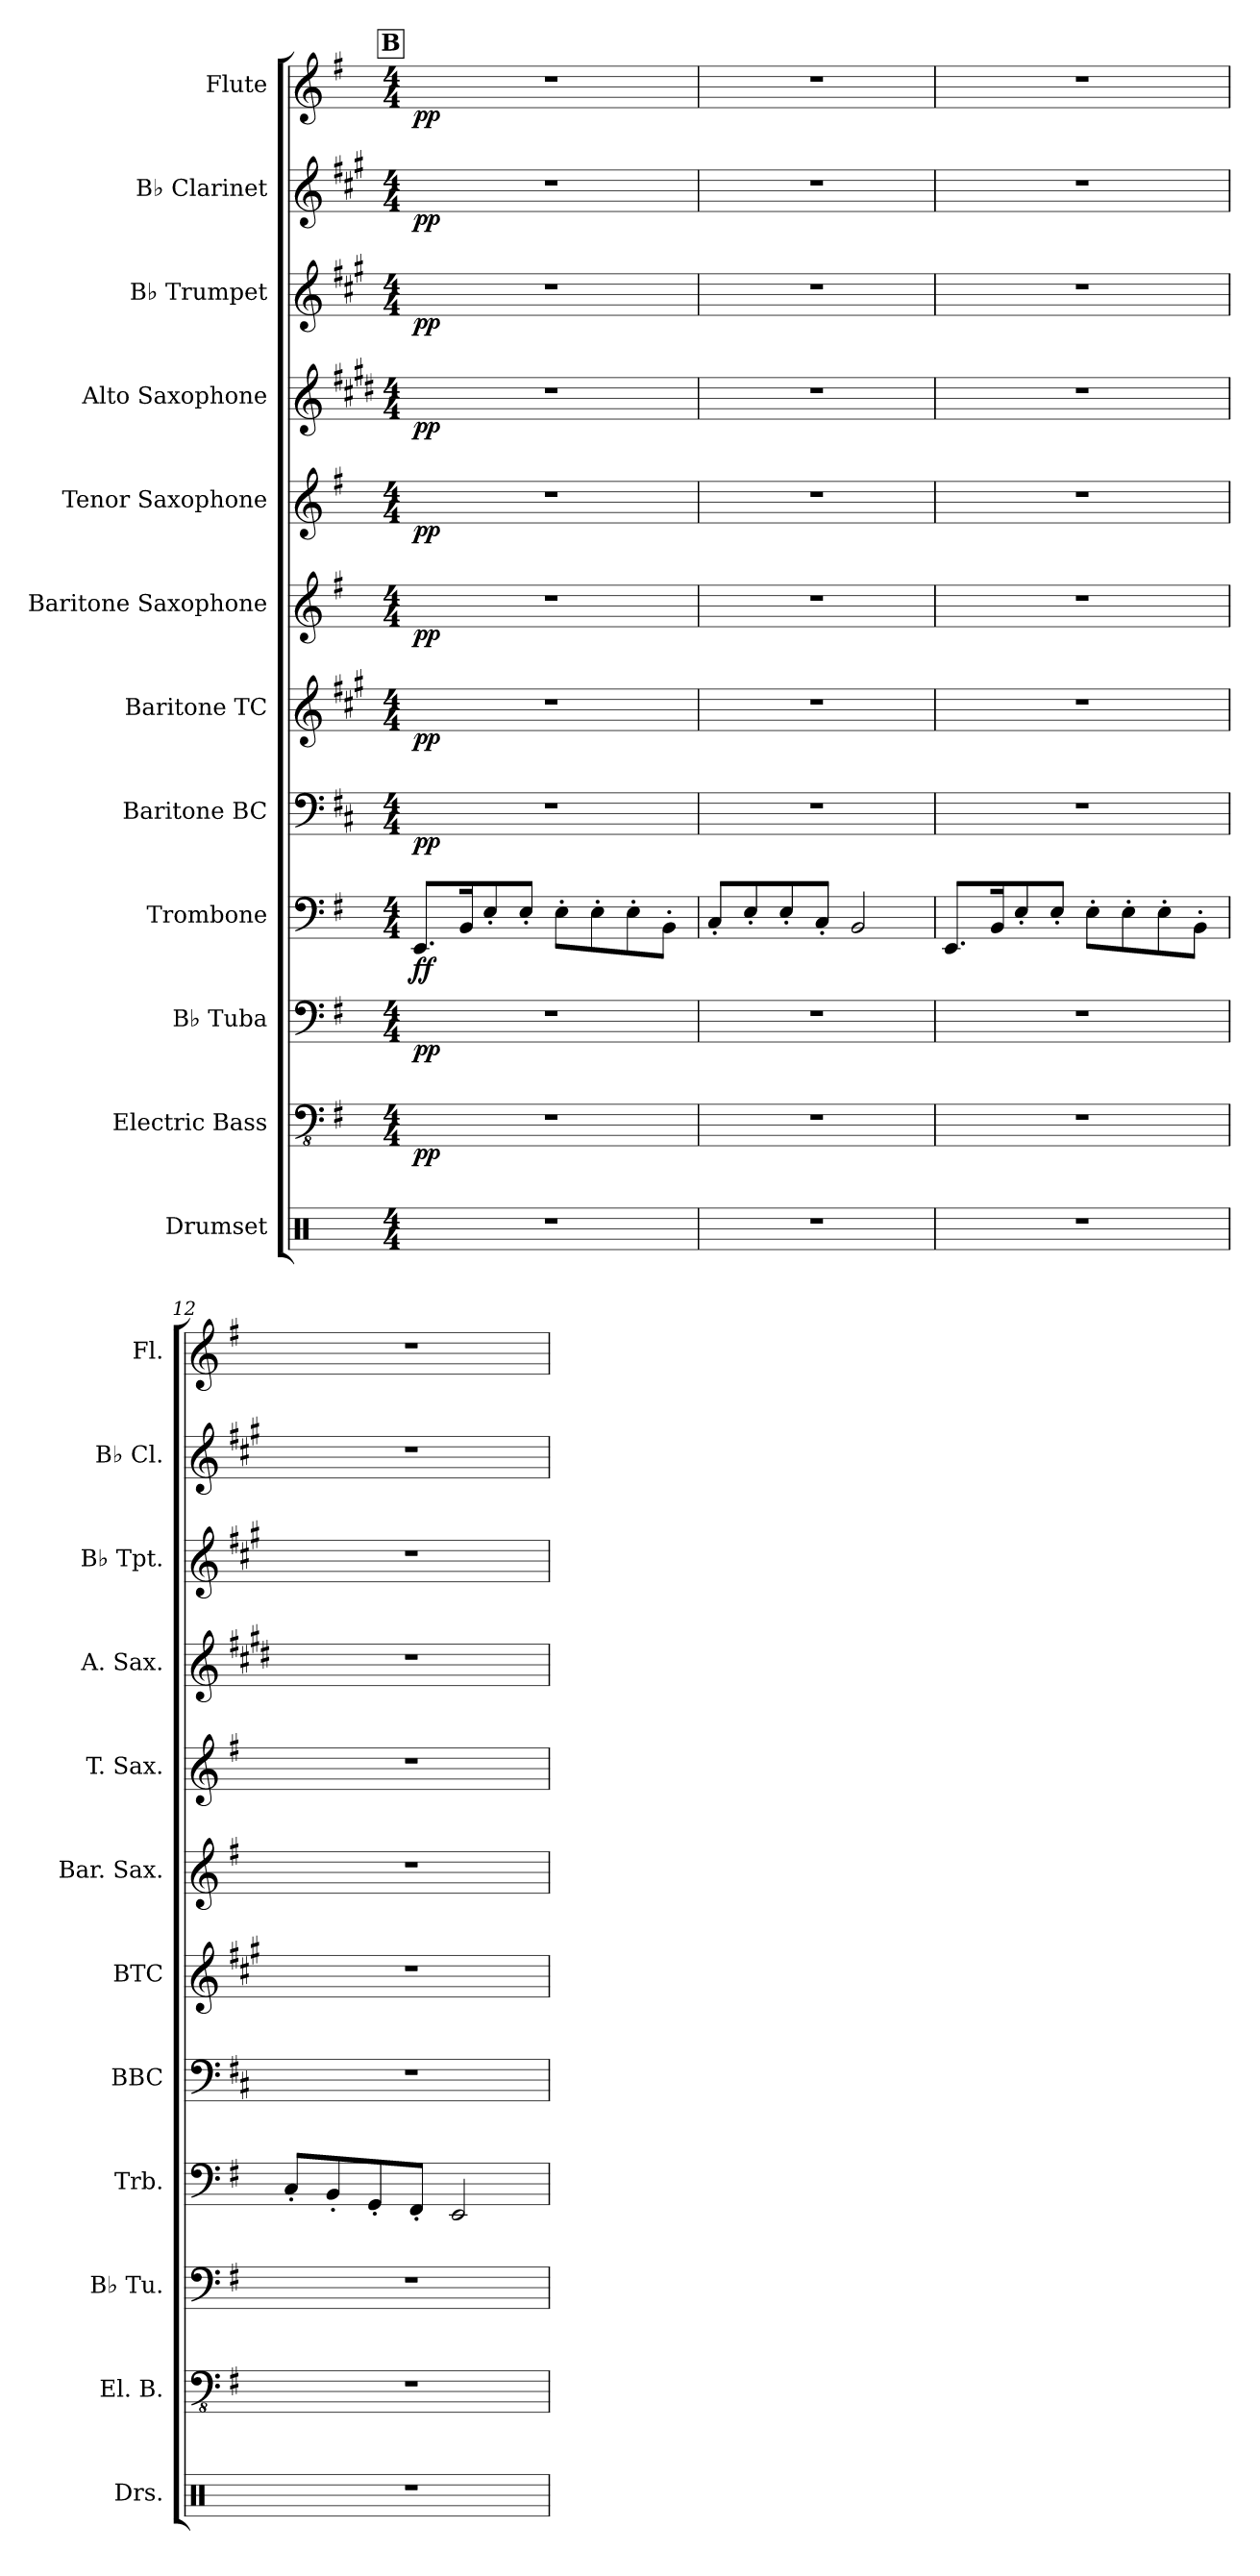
**kern	**kern	**dynam	**kern	**dynam	**kern	**dynam	**kern	**dynam	**kern	**dynam	**kern	**dynam	**kern	**dynam	**kern	**dynam	**kern	**dynam	**kern	**dynam	**kern	**dynam
*part12	*part11	*part11	*part10	*part10	*part9	*part9	*part8	*part8	*part7	*part7	*part6	*part6	*part5	*part5	*part4	*part4	*part3	*part3	*part2	*part2	*part1	*part1
*staff12	*staff11	*staff11	*staff10	*staff10	*staff9	*staff9	*staff8	*staff8	*staff7	*staff7	*staff6	*staff6	*staff5	*staff5	*staff4	*staff4	*staff3	*staff3	*staff2	*staff2	*staff1	*staff1
*I"Drumset	*I"Electric Bass	*	*I"B♭ Tuba	*	*I"Trombone	*	*I"Baritone BC	*	*I"Baritone TC	*	*I"Baritone Saxophone	*	*I"Tenor Saxophone	*	*I"Alto Saxophone	*	*I"B♭ Trumpet	*	*I"B♭ Clarinet	*	*I"Flute	*
*I'Drs.	*I'El. B.	*	*I'B♭ Tu.	*	*I'Trb.	*	*I'BBC	*	*I'BTC	*	*I'Bar. Sax.	*	*I'T. Sax.	*	*I'A. Sax.	*	*I'B♭ Tpt.	*	*I'B♭ Cl.	*	*I'Fl.	*
*clefX	*clefFv4	*	*clefF4	*	*clefF4	*	*clefF4	*	*clefG2	*	*clefG2	*	*clefG2	*	*clefG2	*	*clefG2	*	*clefG2	*	*clefG2	*
*	*	*	*	*	*	*	*ITrd4c7	*	*ITrd1c2	*	*ITrd12c21	*	*ITrd8c14	*	*ITrd5c9	*	*ITrd1c2	*	*ITrd1c2	*	*	*
*k[]	*k[f#]	*	*k[f#]	*	*k[f#]	*	*k[f#]	*	*k[f#]	*	*k[f#]	*	*k[f#]	*	*k[f#]	*	*k[f#]	*	*k[f#]	*	*k[f#]	*
*	*G:	*	*G:	*	*G:	*	*G:	*	*G:	*	*G:	*	*G:	*	*G:	*	*G:	*	*G:	*	*G:	*
*M4/4	*M4/4	*	*M4/4	*	*M4/4	*	*M4/4	*	*M4/4	*	*M4/4	*	*M4/4	*	*M4/4	*	*M4/4	*	*M4/4	*	*M4/4	*
*MM160	*MM160	*	*MM160	*	*MM160	*	*MM160	*	*MM160	*	*MM160	*	*MM160	*	*MM160	*	*MM160	*	*MM160	*	*MM160	*
!!LO:REH:place=s1:a:B:fs=14:t=B
=9	=9	=9	=9	=9	=9	=9	=9	=9	=9	=9	=9	=9	=9	=9	=9	=9	=9	=9	=9	=9	=9	=9
!	!	!LO:DY:b	!	!LO:DY:b	!	!LO:DY:b	!	!LO:DY:b	!	!LO:DY:b	!	!LO:DY:b	!	!LO:DY:b	!	!LO:DY:b	!	!LO:DY:b	!	!LO:DY:b	!	!LO:DY:b
1r	1r	pp	1r	pp	8.EE/L	ff	1r	pp	1r	pp	1r	pp	1r	pp	1r	pp	1r	pp	1r	pp	1r	pp
.	.	.	.	.	16BB/K	.	.	.	.	.	.	.	.	.	.	.	.	.	.	.	.	.
.	.	.	.	.	8E'/	.	.	.	.	.	.	.	.	.	.	.	.	.	.	.	.	.
.	.	.	.	.	8E'/J	.	.	.	.	.	.	.	.	.	.	.	.	.	.	.	.	.
.	.	.	.	.	8E'\L	.	.	.	.	.	.	.	.	.	.	.	.	.	.	.	.	.
.	.	.	.	.	8E'\	.	.	.	.	.	.	.	.	.	.	.	.	.	.	.	.	.
.	.	.	.	.	8E'\	.	.	.	.	.	.	.	.	.	.	.	.	.	.	.	.	.
.	.	.	.	.	8BB'\J	.	.	.	.	.	.	.	.	.	.	.	.	.	.	.	.	.
=10	=10	=10	=10	=10	=10	=10	=10	=10	=10	=10	=10	=10	=10	=10	=10	=10	=10	=10	=10	=10	=10	=10
1r	1r	.	1r	.	8C'/L	.	1r	.	1r	.	1r	.	1r	.	1r	.	1r	.	1r	.	1r	.
.	.	.	.	.	8E'/	.	.	.	.	.	.	.	.	.	.	.	.	.	.	.	.	.
.	.	.	.	.	8E'/	.	.	.	.	.	.	.	.	.	.	.	.	.	.	.	.	.
.	.	.	.	.	8C'/J	.	.	.	.	.	.	.	.	.	.	.	.	.	.	.	.	.
.	.	.	.	.	2BB/	.	.	.	.	.	.	.	.	.	.	.	.	.	.	.	.	.
!!LO:PB:g=z
=11	=11	=11	=11	=11	=11	=11	=11	=11	=11	=11	=11	=11	=11	=11	=11	=11	=11	=11	=11	=11	=11	=11
1r	1r	.	1r	.	8.EE/L	.	1r	.	1r	.	1r	.	1r	.	1r	.	1r	.	1r	.	1r	.
.	.	.	.	.	16BB/K	.	.	.	.	.	.	.	.	.	.	.	.	.	.	.	.	.
.	.	.	.	.	8E'/	.	.	.	.	.	.	.	.	.	.	.	.	.	.	.	.	.
.	.	.	.	.	8E'/J	.	.	.	.	.	.	.	.	.	.	.	.	.	.	.	.	.
.	.	.	.	.	8E'\L	.	.	.	.	.	.	.	.	.	.	.	.	.	.	.	.	.
.	.	.	.	.	8E'\	.	.	.	.	.	.	.	.	.	.	.	.	.	.	.	.	.
.	.	.	.	.	8E'\	.	.	.	.	.	.	.	.	.	.	.	.	.	.	.	.	.
.	.	.	.	.	8BB'\J	.	.	.	.	.	.	.	.	.	.	.	.	.	.	.	.	.
=12	=12	=12	=12	=12	=12	=12	=12	=12	=12	=12	=12	=12	=12	=12	=12	=12	=12	=12	=12	=12	=12	=12
1r	1r	.	1r	.	8C'/L	.	1r	.	1r	.	1r	.	1r	.	1r	.	1r	.	1r	.	1r	.
.	.	.	.	.	8BB'/	.	.	.	.	.	.	.	.	.	.	.	.	.	.	.	.	.
.	.	.	.	.	8GG'/	.	.	.	.	.	.	.	.	.	.	.	.	.	.	.	.	.
.	.	.	.	.	8FF#'/J	.	.	.	.	.	.	.	.	.	.	.	.	.	.	.	.	.
.	.	.	.	.	2EE/	.	.	.	.	.	.	.	.	.	.	.	.	.	.	.	.	.
=	=	=	=	=	=	=	=	=	=	=	=	=	=	=	=	=	=	=	=	=	=	=
*-	*-	*-	*-	*-	*-	*-	*-	*-	*-	*-	*-	*-	*-	*-	*-	*-	*-	*-	*-	*-	*-	*-
